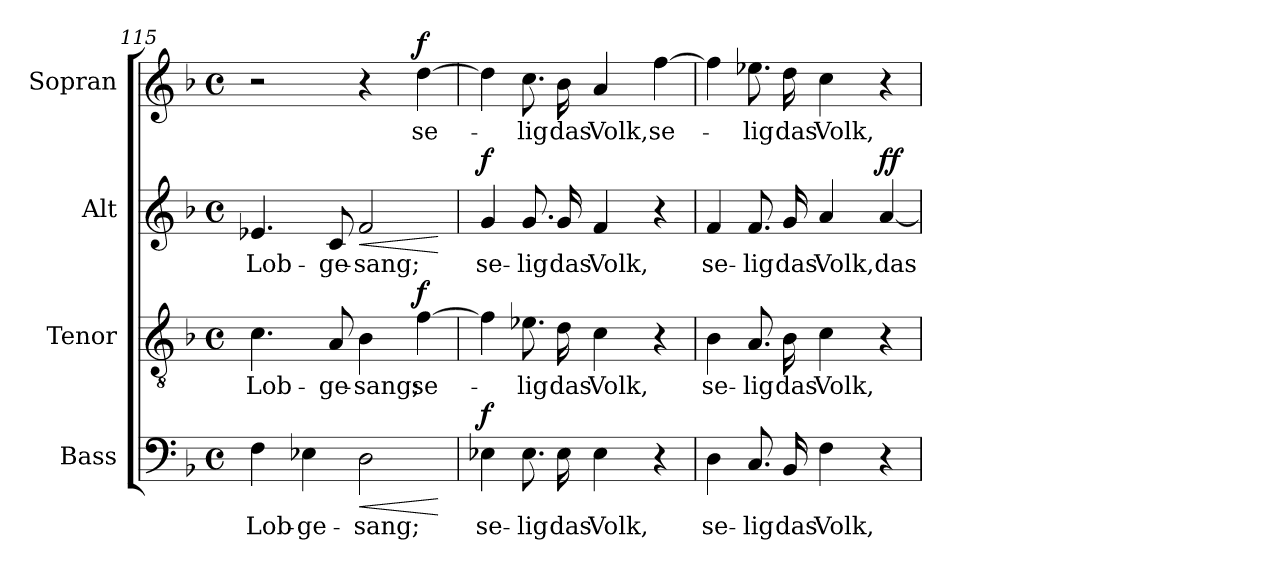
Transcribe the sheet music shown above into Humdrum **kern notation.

**kern	**text	**dynam	**kern	**text	**dynam	**kern	**text	**dynam	**kern	**text	**dynam
*part4	*part4	*part4	*part3	*part3	*part3	*part2	*part2	*part2	*part1	*part1	*part1
*staff4	*staff4	*staff4	*staff3	*staff3	*staff3	*staff2	*staff2	*staff2	*staff1	*staff1	*staff1
*I"Bass	*	*	*I"Tenor	*	*	*I"Alt	*	*	*I"Sopran	*	*
*I'B.	*	*	*I'T.	*	*	*I'A.	*	*	*I'S.	*	*
*clefF4	*	*	*clefGv2	*	*	*clefG2	*	*	*clefG2	*	*
*k[b-]	*	*	*k[b-]	*	*	*k[b-]	*	*	*k[b-]	*	*
*F:	*	*	*F:	*	*	*F:	*	*	*F:	*	*
*M4/4	*	*	*M4/4	*	*	*M4/4	*	*	*M4/4	*	*
*met(c)	*	*	*met(c)	*	*	*met(c)	*	*	*met(c)	*	*
=115	=115	=115	=115	=115	=115	=115	=115	=115	=115	=115	=115
!	!LO:LY:b	!	!	!LO:LY:b	!	!	!LO:LY:b	!	!	!	!
4F\	Lob-	.	4.c\	Lob-	.	4.e-X/	Lob-	.	2r	.	.
!	!LO:LY:b	!	!	!	!	!	!	!	!	!	!
4E-X\	-ge-	.	.	.	.	.	.	.	.	.	.
!	!	!	!	!LO:LY:b	!	!	!LO:LY:b	!	!	!	!
.	.	.	8A/	-ge-	.	8c/	-ge-	.	.	.	.
!	!LO:LY:b	!LO:HP:b	!	!LO:LY:b	!	!	!LO:LY:b	!LO:HP:b	!	!	!
2D\	-sang;	<	4B-\	-sang;	.	2f/	-sang;	<	4r	.	.
!	!	!	!	!LO:LY:b	!LO:DY:a	!	!	!	!	!LO:LY:b	!LO:DY:a
.	.	.	[4f\	se-	f	.	.	.	[4dd\	se-	f
.	.	[	.	.	.	.	.	[	.	.	.
=116	=116	=116	=116	=116	=116	=116	=116	=116	=116	=116	=116
!	!LO:LY:b	!LO:DY:a	!	!	!	!	!LO:LY:b	!LO:DY:a	!	!	!
4E-X\	se-	f	4f\]	.	.	4g/	se-	f	4dd\]	.	.
!	!LO:LY:b	!	!	!LO:LY:b	!	!	!LO:LY:b	!	!	!LO:LY:b	!
8.E-\	-lig	.	8.e-X\	-lig	.	8.g/	-lig	.	8.cc\	-lig	.
!	!LO:LY:b	!	!	!LO:LY:b	!	!	!LO:LY:b	!	!	!LO:LY:b	!
16E-\	das	.	16d\	das	.	16g/	das	.	16b-\	das	.
!	!LO:LY:b	!	!	!LO:LY:b	!	!	!LO:LY:b	!	!	!LO:LY:b	!
4E-\	Volk,	.	4c\	Volk,	.	4f/	Volk,	.	4a/	Volk,	.
!	!	!	!	!	!	!	!	!	!	!LO:LY:b	!
4r	.	.	4r	.	.	4r	.	.	[4ff\	se-	.
!!LO:LB:g=z
=117	=117	=117	=117	=117	=117	=117	=117	=117	=117	=117	=117
!	!LO:LY:b	!	!	!LO:LY:b	!	!	!LO:LY:b	!	!	!	!
4D\	se-	.	4B-\	se-	.	4f/	se-	.	4ff\]	.	.
!	!LO:LY:b	!	!	!LO:LY:b	!	!	!LO:LY:b	!	!	!LO:LY:b	!
8.C/	-lig	.	8.A/	-lig	.	8.f/	-lig	.	8.ee-X\	-lig	.
!	!LO:LY:b	!	!	!LO:LY:b	!	!	!LO:LY:b	!	!	!LO:LY:b	!
16BB-/	das	.	16B-\	das	.	16g/	das	.	16dd\	das	.
!	!LO:LY:b	!	!	!LO:LY:b	!	!	!LO:LY:b	!	!	!LO:LY:b	!
4F\	Volk,	.	4c\	Volk,	.	4a/	Volk,	.	4cc\	Volk,	.
!	!	!	!	!	!	!	!LO:LY:b	!LO:DY:a	!	!	!
4r	.	.	4r	.	.	[4a/	das	ff	4r	.	.
=	=	=	=	=	=	=	=	=	=	=	=
*-	*-	*-	*-	*-	*-	*-	*-	*-	*-	*-	*-
